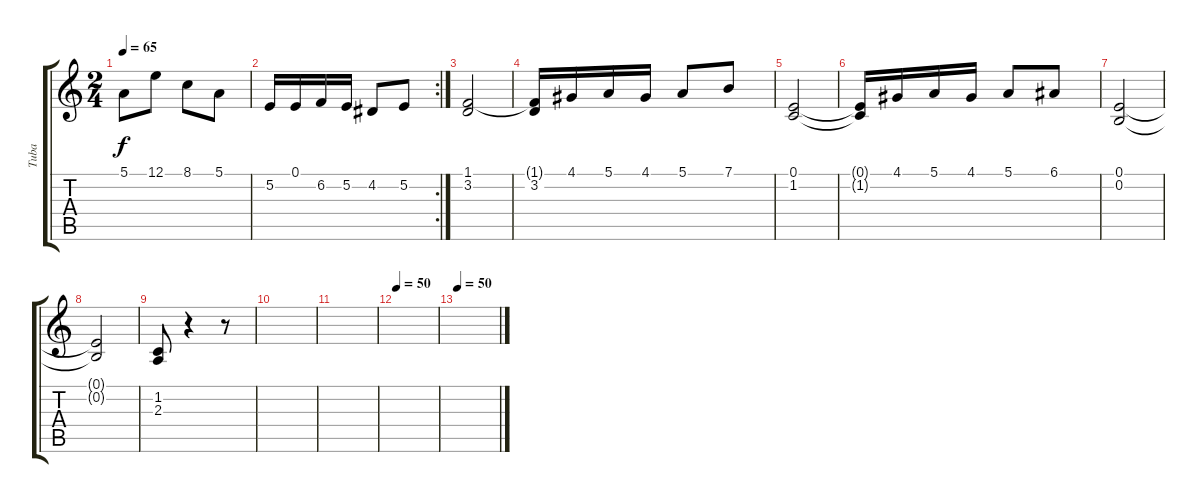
\track ("Tuba" "Tuba") {instrument trumpet}
\staff {score tabs}
\tuning (E4 B3 G3 D3 A2 E2) {hide}
\ts (2 4)
\tempo 65
\clef g2
\ks c
5.1.8{dy f} 12.1.8 8.1.8 5.1.8 |
\rc 2
5.2.16 0.1.16 6.2.16 5.2.16 4.2.8 5.2.8 |
(1.1 3.2).2 |
(1.1{t} 3.2).16 4.1.16 5.1.16 4.1.16 5.1.8 7.1.8 |
(0.1 1.2).2 |
(0.1{t} 1.2{t}).16 4.1.16 5.1.16 4.1.16 5.1.8 6.1.8 |
(0.1 0.2).2 |
(0.1{t} 0.2{t}).2 |
(1.2 2.3).8 r.4 r.8 |
|
|
\tempo 50
|
\tempo 50
